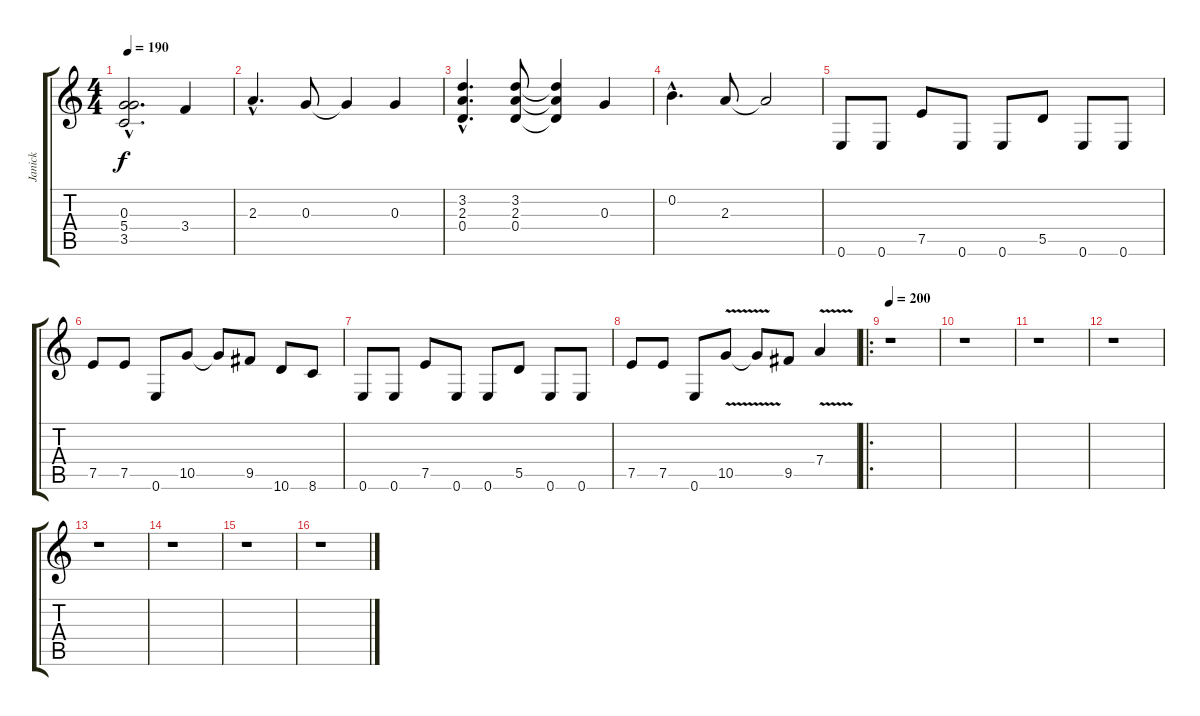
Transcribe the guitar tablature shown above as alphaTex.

\track ("Janick" "Janick") {instrument distortionguitar}
\staff {score tabs}
\tuning (E4 B3 G3 D3 A2 E2) {hide}
\ts (4 4)
\tempo 190
\clef g2
\ks c
(0.3{hac} 5.4{hac} 3.5{hac}).2{d dy f} 3.4.4 |
2.3{hac}.4{d} 0.3.8 0.3{t}.4 0.3.4 |
(3.2{hac} 2.3{hac} 0.4{hac}).4{d} (3.2 2.3 0.4).8 (3.2{t} 2.3{t} 0.4{t}).4 0.3.4 |
0.2{hac}.4{d} 2.3.8 2.3{t}.2 |
0.6.8 0.6.8 7.5.8 0.6.8 0.6.8 5.5.8 0.6.8 0.6.8 |
7.5.8 7.5.8 0.6.8 10.5.8 10.5{t}.8 9.5.8 10.6.8 8.6.8 |
0.6.8 0.6.8 7.5.8 0.6.8 0.6.8 5.5.8 0.6.8 0.6.8 |
7.5.8 7.5.8 0.6.8 10.5{v}.8 10.5{t}.8 9.5.8 7.4{v}.4 |
\ro
\tempo 200
r.1 |
r.1 |
r.1 |
r.1 |
r.1 |
r.1 |
r.1 |
r.1
